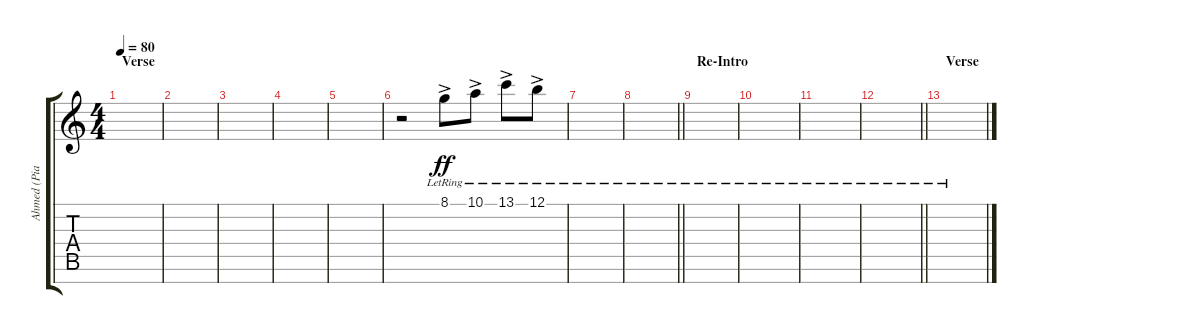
\track ("Ahmed (Piano Treble)" "Ahmed (Pia") {instrument acousticgrandpiano}
\staff {score tabs}
\tuning (B4 E4 B3 G3 D3 A2 E2) {hide}
\ts (4 4)
\section ("" "Verse")
\tempo 80
\clef g2
\ks c
|
|
|
|
|
r.2{volume 14} 8.1{ac lr}.8{dy ff} 10.1{ac lr}.8 13.1{ac lr}.8 12.1{ac lr}.8 |
|
\barLineRight lightlight
|
\section ("" "Re-Intro")
|
|
|
\barLineRight lightlight
|
\section ("" "Verse")
